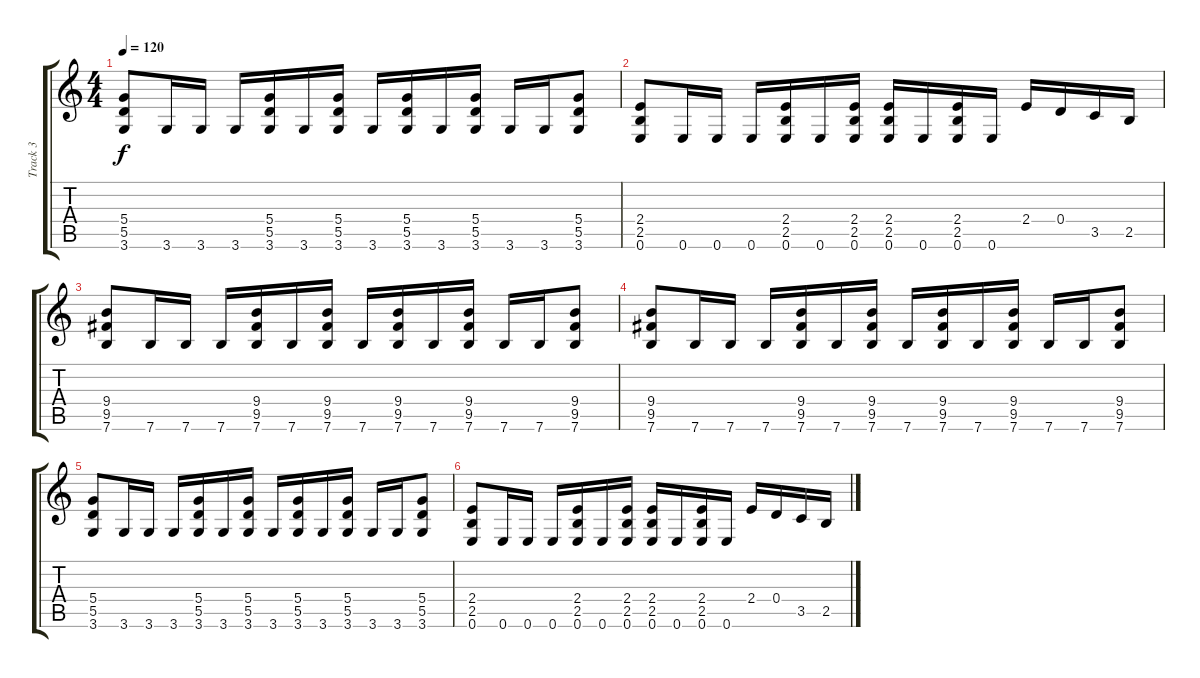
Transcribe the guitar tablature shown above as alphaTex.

\track ("Track 3" "Track 3") {instrument distortionguitar}
\staff {score tabs}
\tuning (E4 B3 G3 D3 A2 E2) {hide}
\ts (4 4)
\tempo 120
\clef g2
\ks c
(5.4 5.5 3.6).8{dy f} 3.6.16 3.6.16 3.6.16 (5.4 5.5 3.6).16 3.6.16 (5.4 5.5 3.6).16 3.6.16 (5.4 5.5 3.6).16 3.6.16 (5.4 5.5 3.6).16 3.6.16 3.6.16 (5.4 5.5 3.6).8 |
(2.4 2.5 0.6).8 0.6.16 0.6.16 0.6.16 (2.4 2.5 0.6).16 0.6.16 (2.4 2.5 0.6).16 (2.4 2.5 0.6).16 0.6.16 (2.4 2.5 0.6).16 0.6.16 2.4.16 0.4.16 3.5.16 2.5.16 |
(9.4 9.5 7.6).8 7.6.16 7.6.16 7.6.16 (9.4 9.5 7.6).16 7.6.16 (9.4 9.5 7.6).16 7.6.16 (9.4 9.5 7.6).16 7.6.16 (9.4 9.5 7.6).16 7.6.16 7.6.16 (9.4 9.5 7.6).8 |
(9.4 9.5 7.6).8 7.6.16 7.6.16 7.6.16 (9.4 9.5 7.6).16 7.6.16 (9.4 9.5 7.6).16 7.6.16 (9.4 9.5 7.6).16 7.6.16 (9.4 9.5 7.6).16 7.6.16 7.6.16 (9.4 9.5 7.6).8 |
(5.4 5.5 3.6).8 3.6.16 3.6.16 3.6.16 (5.4 5.5 3.6).16 3.6.16 (5.4 5.5 3.6).16 3.6.16 (5.4 5.5 3.6).16 3.6.16 (5.4 5.5 3.6).16 3.6.16 3.6.16 (5.4 5.5 3.6).8 |
(2.4 2.5 0.6).8 0.6.16 0.6.16 0.6.16 (2.4 2.5 0.6).16 0.6.16 (2.4 2.5 0.6).16 (2.4 2.5 0.6).16 0.6.16 (2.4 2.5 0.6).16 0.6.16 2.4.16 0.4.16 3.5.16 2.5.16
